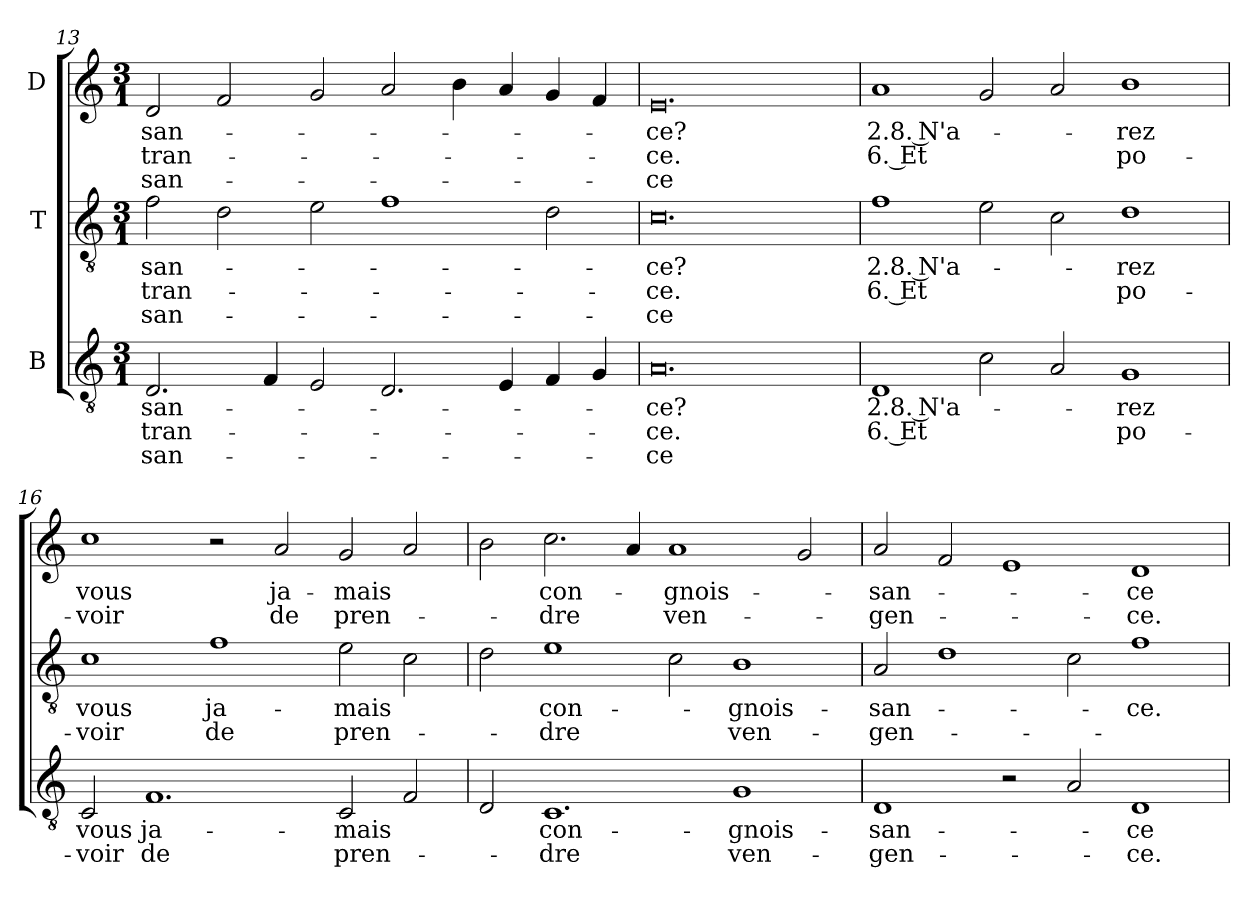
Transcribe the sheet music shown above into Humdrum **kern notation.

**kern	**text	**text	**text	**kern	**text	**text	**text	**kern	**text	**text	**text
*part3	*part3	*part3	*part3	*part2	*part2	*part2	*part2	*part1	*part1	*part1	*part1
*staff3	*staff3	*staff3	*staff3	*staff2	*staff2	*staff2	*staff2	*staff1	*staff1	*staff1	*staff1
*I"B	*	*	*	*I"T	*	*	*	*I"D	*	*	*
*clefGv2	*	*	*	*clefGv2	*	*	*	*clefG2	*	*	*
*ITrd7c12	*	*	*	*ITrd7c12	*	*	*	*	*	*	*
*k[]	*	*	*	*k[]	*	*	*	*k[]	*	*	*
*C:	*	*	*	*C:	*	*	*	*C:	*	*	*
*M3/1	*	*	*	*M3/1	*	*	*	*M3/1	*	*	*
=13	=13	=13	=13	=13	=13	=13	=13	=13	=13	=13	=13
!	!LO:LY:b:color=#000000	!LO:LY:b:color=#000000	!LO:LY:b:color=#000000	!	!	!	!	!	!	!	!
!	!	!	!	!	!LO:LY:b:color=#000000	!LO:LY:b:color=#000000	!LO:LY:b:color=#000000	!	!	!	!
!	!	!	!	!	!	!	!	!	!LO:LY:b:color=#000000	!LO:LY:b:color=#000000	!LO:LY:b:color=#000000
2.DDi/	-san-	-tran-	-san-	2Fi\	-san-	-tran-	-san-	2di/	-san-	-tran-	-san-
.	.	.	.	2Di\	.	.	.	2fi/	.	.	.
4FFi/	.	.	.	.	.	.	.	.	.	.	.
2EEi/	.	.	.	2Ei\	.	.	.	2gi/	.	.	.
2.DDi/	.	.	.	1Fi\	.	.	.	2ai/	.	.	.
.	.	.	.	.	.	.	.	4bi\	.	.	.
4EEi/	.	.	.	.	.	.	.	4ai/	.	.	.
4FFi/	.	.	.	2Di\	.	.	.	4gi/	.	.	.
4GGi/	.	.	.	.	.	.	.	4fi/	.	.	.
=14	=14	=14	=14	=14	=14	=14	=14	=14	=14	=14	=14
!	!LO:LY:b:color=#000000	!LO:LY:b:color=#000000	!LO:LY:b:color=#000000	!	!	!	!	!	!	!	!
!	!	!	!	!	!LO:LY:b:color=#000000	!LO:LY:b:color=#000000	!LO:LY:b:color=#000000	!	!	!	!
!	!	!	!	!	!	!	!	!	!LO:LY:b:color=#000000	!LO:LY:b:color=#000000	!LO:LY:b:color=#000000
0.AAi/	-ce?	-ce.	-ce	0.Ci\	-ce?	-ce.	-ce	0.ei/	-ce?	-ce.	-ce
!!LO:LB:g=z
=15	=15	=15	=15	=15	=15	=15	=15	=15	=15	=15	=15
!	!LO:LY:b:color=#000000	!LO:LY:b:color=#000000	!	!	!	!	!	!	!	!	!
!	!	!	!	!	!LO:LY:b:color=#000000	!LO:LY:b:color=#000000	!	!	!	!	!
!	!	!	!	!	!	!	!	!	!LO:LY:b:color=#000000	!LO:LY:b:color=#000000	!
1DDi/	2.8. N'a-	6. Et	.	1Fi\	2.8. N'a-	6. Et	.	1ai/	2.8. N'a-	6. Et	.
2Ci\	.	.	.	2Ei\	.	.	.	2gi/	.	.	.
2AAi/	.	.	.	2Ci\	.	.	.	2ai/	.	.	.
!	!LO:LY:b:color=#000000	!LO:LY:b:color=#000000	!	!	!	!	!	!	!	!	!
!	!	!	!	!	!LO:LY:b:color=#000000	!LO:LY:b:color=#000000	!	!	!	!	!
!	!	!	!	!	!	!	!	!	!LO:LY:b:color=#000000	!LO:LY:b:color=#000000	!
1GGi/	-rez	po-	.	1Di\	-rez	po-	.	1bi/	-rez	po-	.
=16	=16	=16	=16	=16	=16	=16	=16	=16	=16	=16	=16
!	!LO:LY:b:color=#000000	!LO:LY:b:color=#000000	!	!	!	!	!	!	!	!	!
!	!	!	!	!	!LO:LY:b:color=#000000	!LO:LY:b:color=#000000	!	!	!	!	!
!	!	!	!	!	!	!	!	!	!LO:LY:b:color=#000000	!LO:LY:b:color=#000000	!
2CCi/	vous	-voir	.	1Ci\	vous	-voir	.	1cci\	vous	-voir	.
!	!LO:LY:b:color=#000000	!LO:LY:b:color=#000000	!	!	!	!	!	!	!	!	!
1.FFi/	ja-	de	.	.	.	.	.	.	.	.	.
!	!	!	!	!	!LO:LY:b:color=#000000	!LO:LY:b:color=#000000	!	!	!	!	!
.	.	.	.	1Fi\	ja-	de	.	2r	.	.	.
!	!	!	!	!	!	!	!	!	!LO:LY:b:color=#000000	!LO:LY:b:color=#000000	!
.	.	.	.	.	.	.	.	2ai/	ja-	de	.
!	!LO:LY:b:color=#000000	!LO:LY:b:color=#000000	!	!	!	!	!	!	!	!	!
!	!	!	!	!	!LO:LY:b:color=#000000	!LO:LY:b:color=#000000	!	!	!	!	!
!	!	!	!	!	!	!	!	!	!LO:LY:b:color=#000000	!LO:LY:b:color=#000000	!
2CCi/	-mais	pren-	.	2Ei\	-mais	pren-	.	2gi/	-mais	pren-	.
2FFi/	.	.	.	2Ci\	.	.	.	2ai/	.	.	.
=17	=17	=17	=17	=17	=17	=17	=17	=17	=17	=17	=17
2DDi/	.	.	.	2Di\	.	.	.	2bi\	.	.	.
!	!LO:LY:b:color=#000000	!LO:LY:b:color=#000000	!	!	!	!	!	!	!	!	!
!	!	!	!	!	!LO:LY:b:color=#000000	!LO:LY:b:color=#000000	!	!	!	!	!
!	!	!	!	!	!	!	!	!	!LO:LY:b:color=#000000	!LO:LY:b:color=#000000	!
1.CCi/	con-	-dre	.	1Ei\	con-	-dre	.	2.cci\	con-	-dre	.
.	.	.	.	.	.	.	.	4ai/	.	.	.
!	!	!	!	!	!	!	!	!	!LO:LY:b:color=#000000	!LO:LY:b:color=#000000	!
.	.	.	.	2Ci\	.	.	.	1ai/	-gnois-	ven-	.
!	!LO:LY:b:color=#000000	!LO:LY:b:color=#000000	!	!	!	!	!	!	!	!	!
!	!	!	!	!	!LO:LY:b:color=#000000	!LO:LY:b:color=#000000	!	!	!	!	!
1GGi/	-gnois-	ven-	.	1BBi/	-gnois-	ven-	.	.	.	.	.
.	.	.	.	.	.	.	.	2gi/	.	.	.
=18	=18	=18	=18	=18	=18	=18	=18	=18	=18	=18	=18
!	!LO:LY:b:color=#000000	!LO:LY:b:color=#000000	!	!	!	!	!	!	!	!	!
!	!	!	!	!	!LO:LY:b:color=#000000	!LO:LY:b:color=#000000	!	!	!	!	!
!	!	!	!	!	!	!	!	!	!LO:LY:b:color=#000000	!LO:LY:b:color=#000000	!
1DDi/	-san-	-gen-	.	2AAi/	-san-	-gen-	.	2ai/	-san-	-gen-	.
.	.	.	.	1Di\	.	.	.	2fi/	.	.	.
2r	.	.	.	.	.	.	.	1ei/	.	.	.
2AAi/	.	.	.	2Ci\	.	.	.	.	.	.	.
!	!LO:LY:b:color=#000000	!LO:LY:b:color=#000000	!	!	!	!	!	!	!	!	!
!	!	!	!	!	!LO:LY:b:color=#000000	!	!	!	!	!	!
!	!	!	!	!	!	!	!	!	!LO:LY:b:color=#000000	!LO:LY:b:color=#000000	!
1DDi/	-ce	-ce.	.	1Fi\	-ce.	.	.	1di/	-ce	-ce.	.
=	=	=	=	=	=	=	=	=	=	=	=
*-	*-	*-	*-	*-	*-	*-	*-	*-	*-	*-	*-
